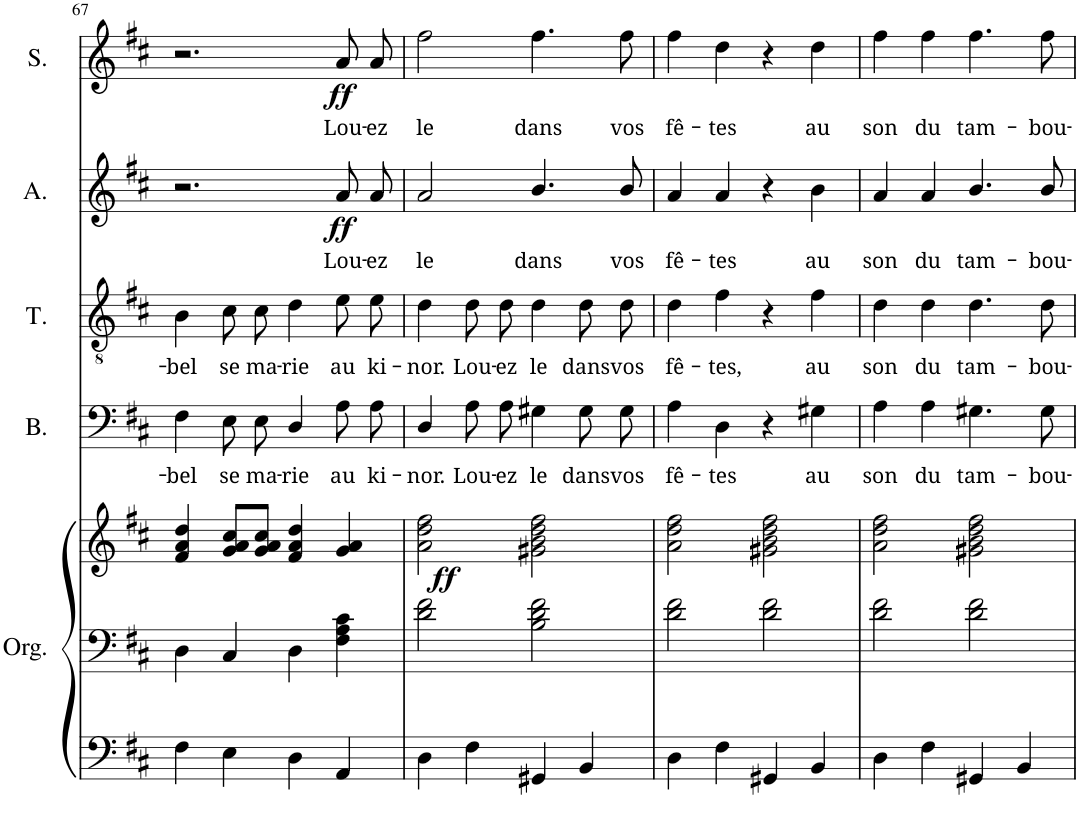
**kern	**kern	**kern	**dynam	**kern	**text	**kern	**text	**kern	**text	**dynam	**kern	**text	**dynam
*part5	*part5	*part5	*part5	*part4	*part4	*part3	*part3	*part2	*part2	*part2	*part1	*part1	*part1
*staff7	*staff6	*staff5	*staff5/6/7	*staff4	*staff4	*staff3	*staff3	*staff2	*staff2	*staff2	*staff1	*staff1	*staff1
*I"Orgue	*	*	*	*I"Bass	*	*I"Ténor	*	*I"Alto	*	*	*I"Soprano	*	*
*I'Org.	*	*	*	*I'B.	*	*I'T.	*	*I'A.	*	*	*I'S.	*	*
!!LO:PB:g=z
*clefF4	*clefF4	*clefG2	*	*clefF4	*	*clefGv2	*	*clefG2	*	*	*clefG2	*	*
*k[f#c#]	*k[f#c#]	*k[f#c#]	*	*k[f#c#]	*	*k[f#c#]	*	*k[f#c#]	*	*	*k[f#c#]	*	*
*M2/2	*M2/2	*M2/2	*	*M2/2	*	*M2/2	*	*M2/2	*	*	*M2/2	*	*
=67	=67	=67	=67	=67	=67	=67	=67	=67	=67	=67	=67	=67	=67
!	!	!	!	!	!LO:LY:b	!	!LO:LY:b	!	!	!	!	!	!
4F#\	4D\	4f#/ 4a/ 4dd/	.	4F#\	-bel	4B\	-bel	2.r	.	.	2.r	.	.
!	!	!	!	!	!LO:LY:b	!	!LO:LY:b	!	!	!	!	!	!
4E\	4C#/	8g/ 8a/ 8cc#/L	.	8E\L	se	8c#\L	se	.	.	.	.	.	.
!	!	!	!	!	!LO:LY:b	!	!LO:LY:b	!	!	!	!	!	!
.	.	8g/ 8a/ 8cc#/J	.	8E\J	ma-	8c#\J	ma-	.	.	.	.	.	.
!	!	!	!	!	!LO:LY:b	!	!LO:LY:b	!	!	!	!	!	!
4D\	4D\	4f#/ 4a/ 4dd/	.	4D/	-rie	4d\	-rie	.	.	.	.	.	.
!	!	!	!	!	!LO:LY:b	!	!LO:LY:b	!	!LO:LY:b	!LO:DY:b	!	!LO:LY:b	!LO:DY:b
4AA/	4F#\ 4A\ 4c#\	4g/ 4a/	.	8A\L	au	8e\L	au	8a/L	Lou-	ff	8a/L	Lou-	ff
!	!	!	!	!	!LO:LY:b	!	!LO:LY:b	!	!LO:LY:b	!	!	!LO:LY:b	!
.	.	.	.	8A\J	ki-	8e\J	ki-	8a/J	-ez	.	8a/J	-ez	.
=68	=68	=68	=68	=68	=68	=68	=68	=68	=68	=68	=68	=68	=68
!	!	!	!LO:DY:b	!	!LO:LY:b	!	!LO:LY:b	!	!LO:LY:b	!	!	!LO:LY:b	!
4D\	2d\ 2f#\	2a\ 2dd\ 2ff#\	ff	4D/	-nor.	4d\	-nor.	2a/	le	.	2ff#\	le	.
!	!	!	!	!	!LO:LY:b	!	!LO:LY:b	!	!	!	!	!	!
4F#\	.	.	.	8A\L	Lou-	8d\L	Lou-	.	.	.	.	.	.
!	!	!	!	!	!LO:LY:b	!	!LO:LY:b	!	!	!	!	!	!
.	.	.	.	8A\J	-ez	8d\J	-ez	.	.	.	.	.	.
!	!	!	!	!	!LO:LY:b	!	!LO:LY:b	!	!LO:LY:b	!	!	!LO:LY:b	!
4GG#X/	2B\ 2d\ 2f#\	2g#X\ 2b\ 2dd\ 2ff#\	.	4G#X\	le	4d\	le	4.b/	dans	.	4.ff#\	dans	.
!	!	!	!	!	!LO:LY:b	!	!LO:LY:b	!	!	!	!	!	!
4BB/	.	.	.	8G#\L	dans	8d\L	dans	.	.	.	.	.	.
!	!	!	!	!	!LO:LY:b	!	!LO:LY:b	!	!LO:LY:b	!	!	!LO:LY:b	!
.	.	.	.	8G#\J	vos	8d\J	vos	8b/	vos	.	8ff#\	vos	.
=69	=69	=69	=69	=69	=69	=69	=69	=69	=69	=69	=69	=69	=69
!	!	!	!	!	!LO:LY:b	!	!LO:LY:b	!	!LO:LY:b	!	!	!LO:LY:b	!
4D\	2d\ 2f#\	2a\ 2dd\ 2ff#\	.	4A\	fê-	4d\	fê-	4a/	fê-	.	4ff#\	fê-	.
!	!	!	!	!	!LO:LY:b	!	!LO:LY:b	!	!LO:LY:b	!	!	!LO:LY:b	!
4F#\	.	.	.	4D\	-tes	4f#\	-tes,	4a/	-tes	.	4dd\	-tes	.
4GG#X/	2d\ 2f#\	2g#X\ 2b\ 2dd\ 2ff#\	.	4r	.	4r	.	4r	.	.	4r	.	.
!	!	!	!	!	!LO:LY:b	!	!LO:LY:b	!	!LO:LY:b	!	!	!LO:LY:b	!
4BB/	.	.	.	4G#X\	au	4f#\	au	4b\	au	.	4dd\	au	.
=70	=70	=70	=70	=70	=70	=70	=70	=70	=70	=70	=70	=70	=70
!	!	!	!	!	!LO:LY:b	!	!LO:LY:b	!	!LO:LY:b	!	!	!LO:LY:b	!
4D\	2d\ 2f#\	2a\ 2dd\ 2ff#\	.	4A\	son	4d\	son	4a/	son	.	4ff#\	son	.
!	!	!	!	!	!LO:LY:b	!	!LO:LY:b	!	!LO:LY:b	!	!	!LO:LY:b	!
4F#\	.	.	.	4A\	du	4d\	du	4a/	du	.	4ff#\	du	.
!	!	!	!	!	!LO:LY:b	!	!LO:LY:b	!	!LO:LY:b	!	!	!LO:LY:b	!
4GG#X/	2d\ 2f#\	2g#X\ 2b\ 2dd\ 2ff#\	.	4.G#X\	tam-	4.d\	tam-	4.b/	tam-	.	4.ff#\	tam-	.
4BB/	.	.	.	.	.	.	.	.	.	.	.	.	.
!	!	!	!	!	!LO:LY:b	!	!LO:LY:b	!	!LO:LY:b	!	!	!LO:LY:b	!
.	.	.	.	8G#\	-bou-	8d\	-bou-	8b/	-bou-	.	8ff#\	-bou-	.
=	=	=	=	=	=	=	=	=	=	=	=	=	=
*-	*-	*-	*-	*-	*-	*-	*-	*-	*-	*-	*-	*-	*-
